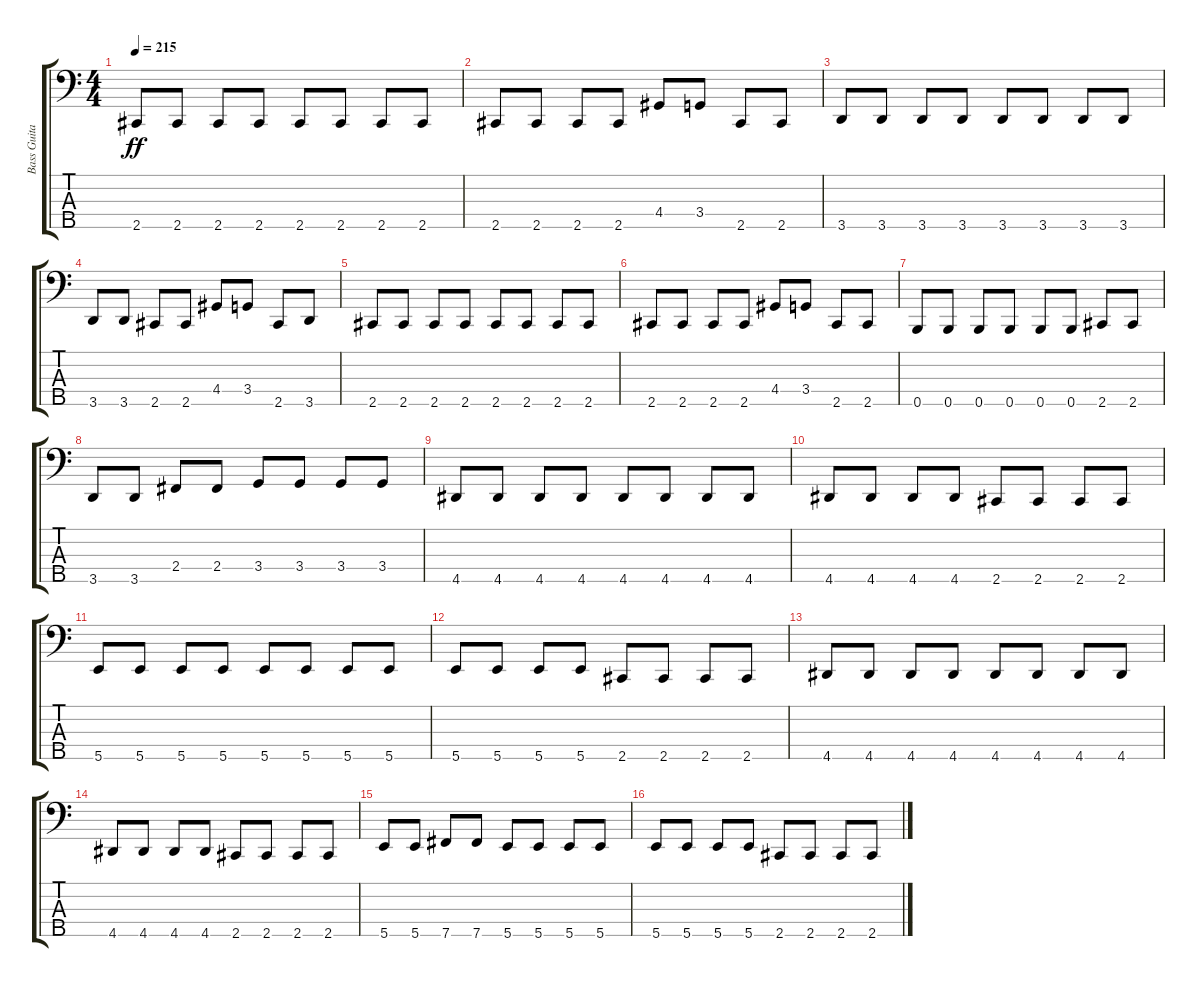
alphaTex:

\track ("Bass Guitar" "Bass Guita") {instrument electricbassfinger}
\staff {score tabs}
\tuning (G2 D2 A1 E1 B0) {hide}
\ts (4 4)
\tempo 215
\clef f4
\ks c
2.5.8{dy ff} 2.5.8 2.5.8 2.5.8 2.5.8 2.5.8 2.5.8 2.5.8 |
2.5.8 2.5.8 2.5.8 2.5.8 4.4.8 3.4.8 2.5.8 2.5.8 |
3.5.8 3.5.8 3.5.8 3.5.8 3.5.8 3.5.8 3.5.8 3.5.8 |
3.5.8 3.5.8 2.5.8 2.5.8 4.4.8 3.4.8 2.5.8 3.5.8 |
2.5.8 2.5.8 2.5.8 2.5.8 2.5.8 2.5.8 2.5.8 2.5.8 |
2.5.8 2.5.8 2.5.8 2.5.8 4.4.8 3.4.8 2.5.8 2.5.8 |
0.5.8 0.5.8 0.5.8 0.5.8 0.5.8 0.5.8 2.5.8 2.5.8 |
3.5.8 3.5.8 2.4.8 2.4.8 3.4.8 3.4.8 3.4.8 3.4.8 |
4.5.8 4.5.8 4.5.8 4.5.8 4.5.8 4.5.8 4.5.8 4.5.8 |
4.5.8 4.5.8 4.5.8 4.5.8 2.5.8 2.5.8 2.5.8 2.5.8 |
5.5.8 5.5.8 5.5.8 5.5.8 5.5.8 5.5.8 5.5.8 5.5.8 |
5.5.8 5.5.8 5.5.8 5.5.8 2.5.8 2.5.8 2.5.8 2.5.8 |
4.5.8 4.5.8 4.5.8 4.5.8 4.5.8 4.5.8 4.5.8 4.5.8 |
4.5.8 4.5.8 4.5.8 4.5.8 2.5.8 2.5.8 2.5.8 2.5.8 |
5.5.8 5.5.8 7.5.8 7.5.8 5.5.8 5.5.8 5.5.8 5.5.8 |
5.5.8 5.5.8 5.5.8 5.5.8 2.5.8 2.5.8 2.5.8 2.5.8
